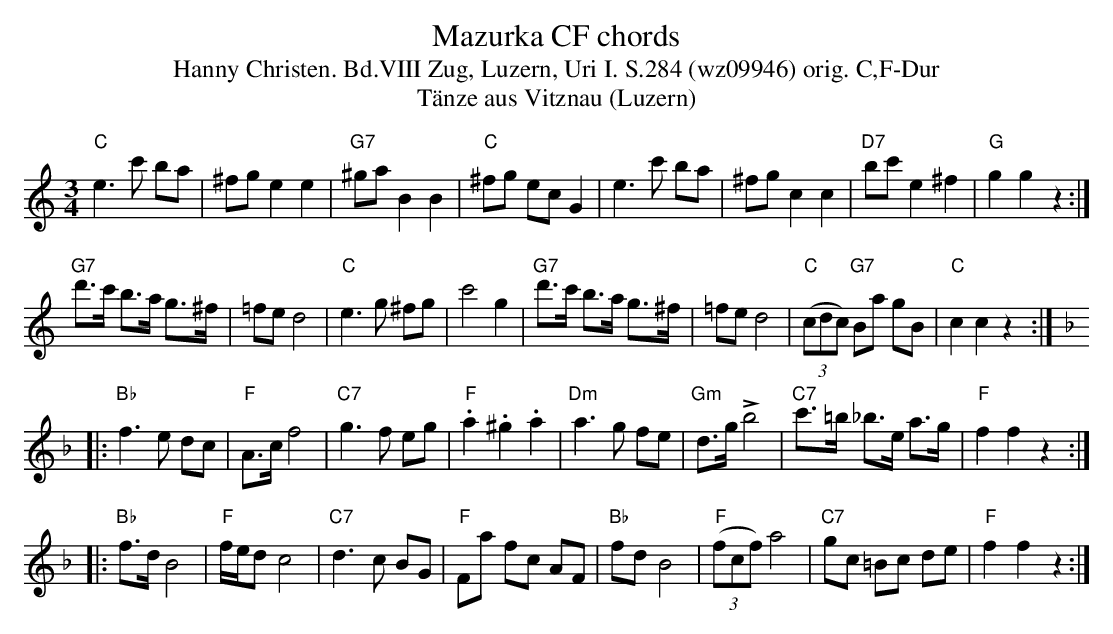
X:1
T: Mazurka CF chords
T:Hanny Christen. Bd.VIII Zug, Luzern, Uri I. S.284 (wz09946) orig. C,F-Dur
T: T\"anze aus Vitznau (Luzern)
M:3/4
L:1/8
K:C %%MIDI gchordon
"C"e3c' ba | ^fg e2e2 | "G7"^ga B2B2 | "C"^fg ec G2 | e3c' ba | ^fg c2c2 | "D7"bc' e2^f2 | "G"g2g2z2 :|
"G7"d'>c' b>a g>^f | =fe d4 | "C"e3g ^fg | c'4g2 | "G7"d'>c' b>a g>^f | =fe d4 |  "C"(3(cdc) "G7"Ba gB | "C"c2c2z2 :: [K:F]
"Bb"f3e dc | "F"A>c f4 | "C7"g3f eg | "F".a2.^g2 .a2 | "Dm"a3g fe | "Gm"d>g +>+b4 | "C7"c'>=b _b>e a>g | "F"f2f2z2 ::
"Bb"f>d B4 | "F"f/e/d c4 | "C7"d3c BG | "F"Fa fc AF | "Bb"fd B4 | "F"(3(fcf) a4 | "C7"gc =Bc de | "F"f2f2z2 :|
